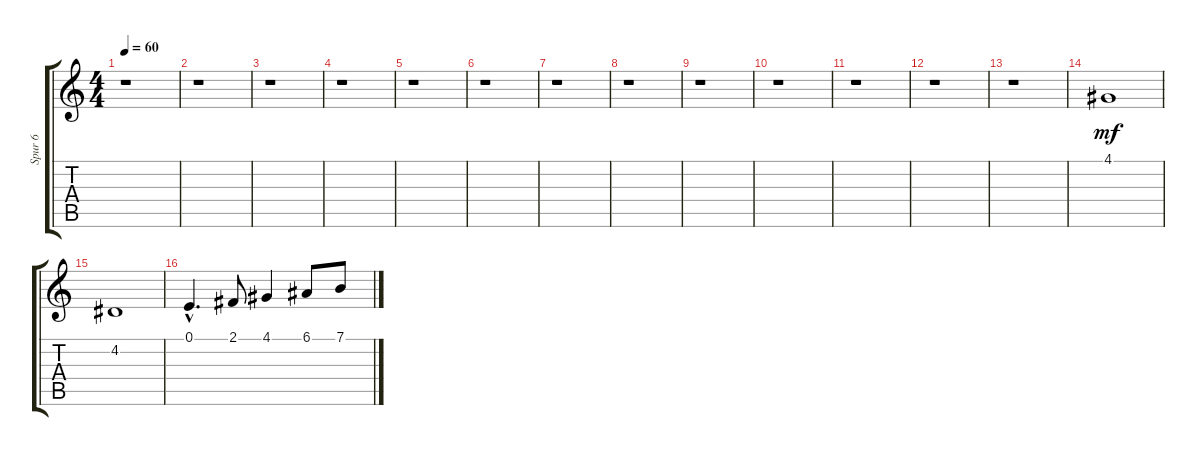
\track ("Spur 6" "Spur 6") {instrument stringensemble1}
\staff {score tabs}
\tuning (E4 B3 G3 D3 A2 E2) {hide}
\ts (4 4)
\tempo 60
\clef g2
\ks c
r.1{dy mf} |
r.1 |
r.1 |
r.1 |
r.1 |
r.1 |
r.1 |
r.1 |
r.1 |
r.1 |
r.1 |
r.1 |
r.1 |
4.1.1 |
4.2.1 |
0.1{hac}.4{d} 2.1.8 4.1.4 6.1.8 7.1.8
